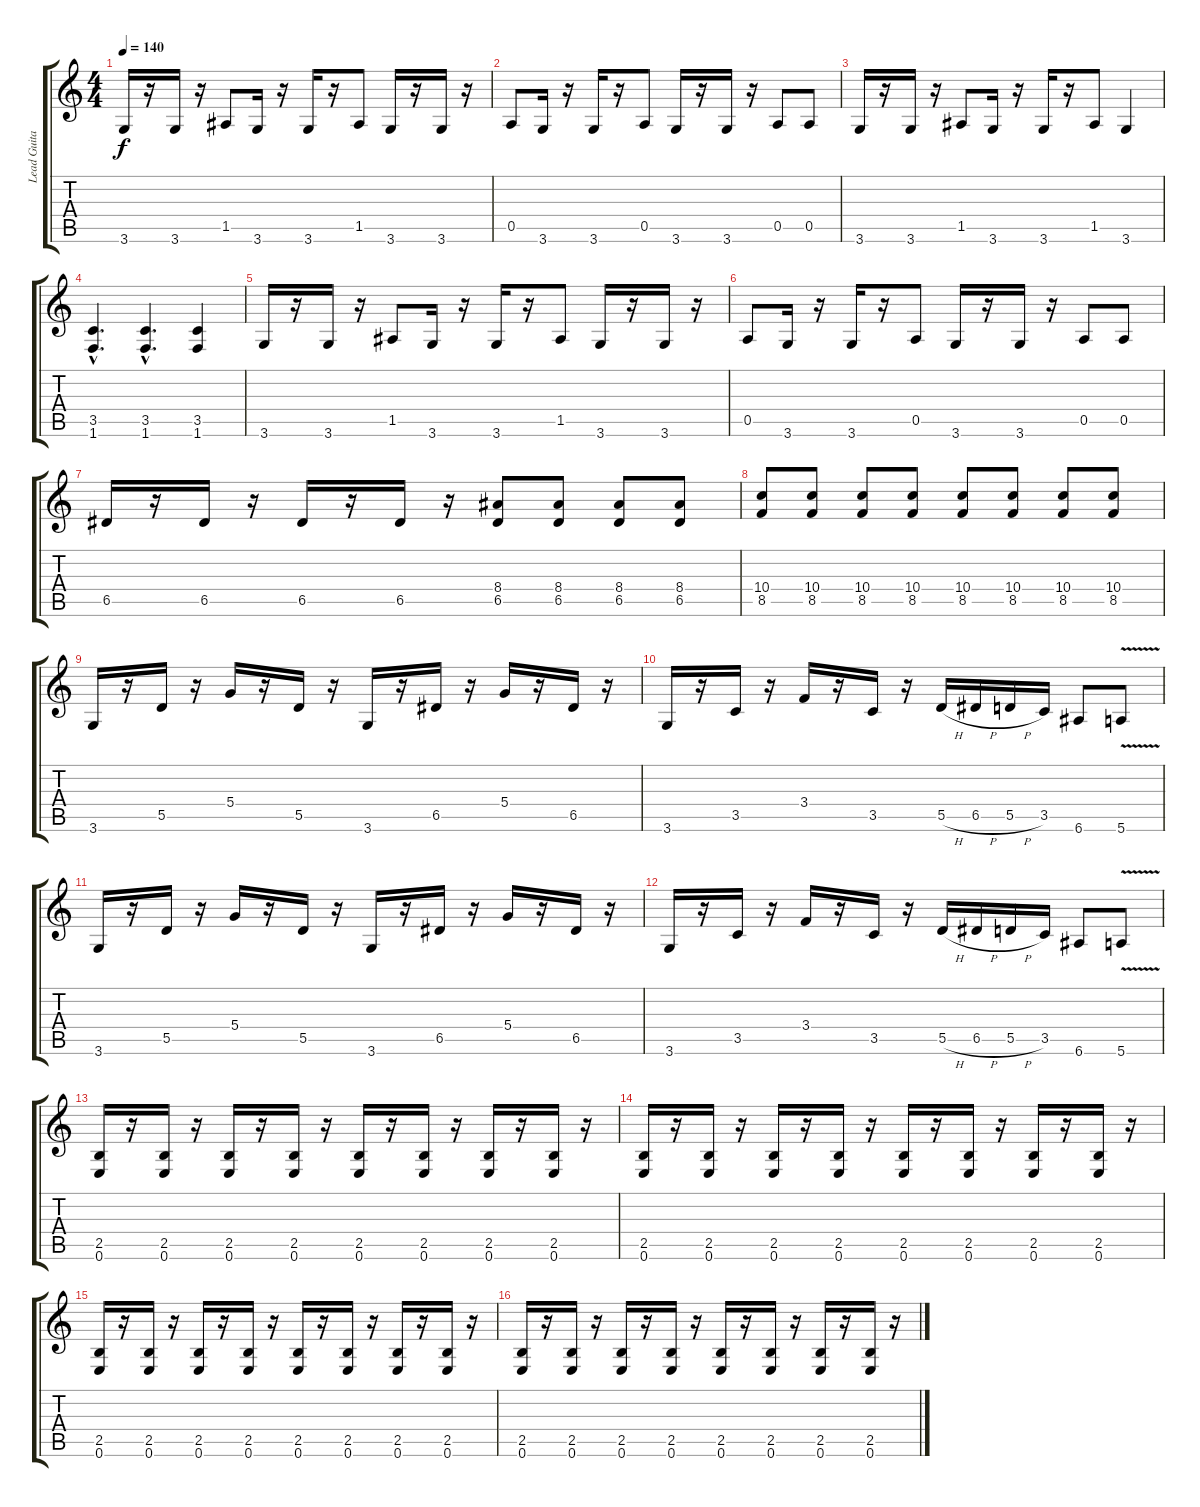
\track ("Lead Guitar" "Lead Guita") {instrument distortionguitar}
\staff {score tabs}
\tuning (E4 B3 G3 D3 A2 E2) {hide}
\ts (4 4)
\tempo 140
\clef g2
\ks c
3.6.16{dy f} r.16 3.6.16 r.16 1.5.8 3.6.16 r.16 3.6.16 r.16 1.5.8 3.6.16 r.16 3.6.16 r.16 |
0.5.8 3.6.16 r.16 3.6.16 r.16 0.5.8 3.6.16 r.16 3.6.16 r.16 0.5.8 0.5.8 |
3.6.16 r.16 3.6.16 r.16 1.5.8 3.6.16 r.16 3.6.16 r.16 1.5.8 3.6.4 |
(3.5{hac} 1.6{hac}).4{d} (3.5{hac} 1.6{hac}).4{d} (3.5 1.6).4 |
3.6.16 r.16 3.6.16 r.16 1.5.8 3.6.16 r.16 3.6.16 r.16 1.5.8 3.6.16 r.16 3.6.16 r.16 |
0.5.8 3.6.16 r.16 3.6.16 r.16 0.5.8 3.6.16 r.16 3.6.16 r.16 0.5.8 0.5.8 |
6.5.16 r.16 6.5.16 r.16 6.5.16 r.16 6.5.16 r.16 (8.4 6.5).8 (8.4 6.5).8 (8.4 6.5).8 (8.4 6.5).8 |
(10.4 8.5).8 (10.4 8.5).8 (10.4 8.5).8 (10.4 8.5).8 (10.4 8.5).8 (10.4 8.5).8 (10.4 8.5).8 (10.4 8.5).8 |
3.6.16 r.16 5.5.16 r.16 5.4.16 r.16 5.5.16 r.16 3.6.16 r.16 6.5.16 r.16 5.4.16 r.16 6.5.16 r.16 |
3.6.16 r.16 3.5.16 r.16 3.4.16 r.16 3.5.16 r.16 5.5{h}.16 6.5{h}.16 5.5{h}.16 3.5.16 6.6.8 5.6{v}.8 |
3.6.16 r.16 5.5.16 r.16 5.4.16 r.16 5.5.16 r.16 3.6.16 r.16 6.5.16 r.16 5.4.16 r.16 6.5.16 r.16 |
3.6.16 r.16 3.5.16 r.16 3.4.16 r.16 3.5.16 r.16 5.5{h}.16 6.5{h}.16 5.5{h}.16 3.5.16 6.6.8 5.6{v}.8 |
(2.5 0.6).16 r.16 (2.5 0.6).16 r.16 (2.5 0.6).16 r.16 (2.5 0.6).16 r.16 (2.5 0.6).16 r.16 (2.5 0.6).16 r.16 (2.5 0.6).16 r.16 (2.5 0.6).16 r.16 |
(2.5 0.6).16 r.16 (2.5 0.6).16 r.16 (2.5 0.6).16 r.16 (2.5 0.6).16 r.16 (2.5 0.6).16 r.16 (2.5 0.6).16 r.16 (2.5 0.6).16 r.16 (2.5 0.6).16 r.16 |
(2.5 0.6).16 r.16 (2.5 0.6).16 r.16 (2.5 0.6).16 r.16 (2.5 0.6).16 r.16 (2.5 0.6).16 r.16 (2.5 0.6).16 r.16 (2.5 0.6).16 r.16 (2.5 0.6).16 r.16 |
(2.5 0.6).16 r.16 (2.5 0.6).16 r.16 (2.5 0.6).16 r.16 (2.5 0.6).16 r.16 (2.5 0.6).16 r.16 (2.5 0.6).16 r.16 (2.5 0.6).16 r.16 (2.5 0.6).16 r.16
